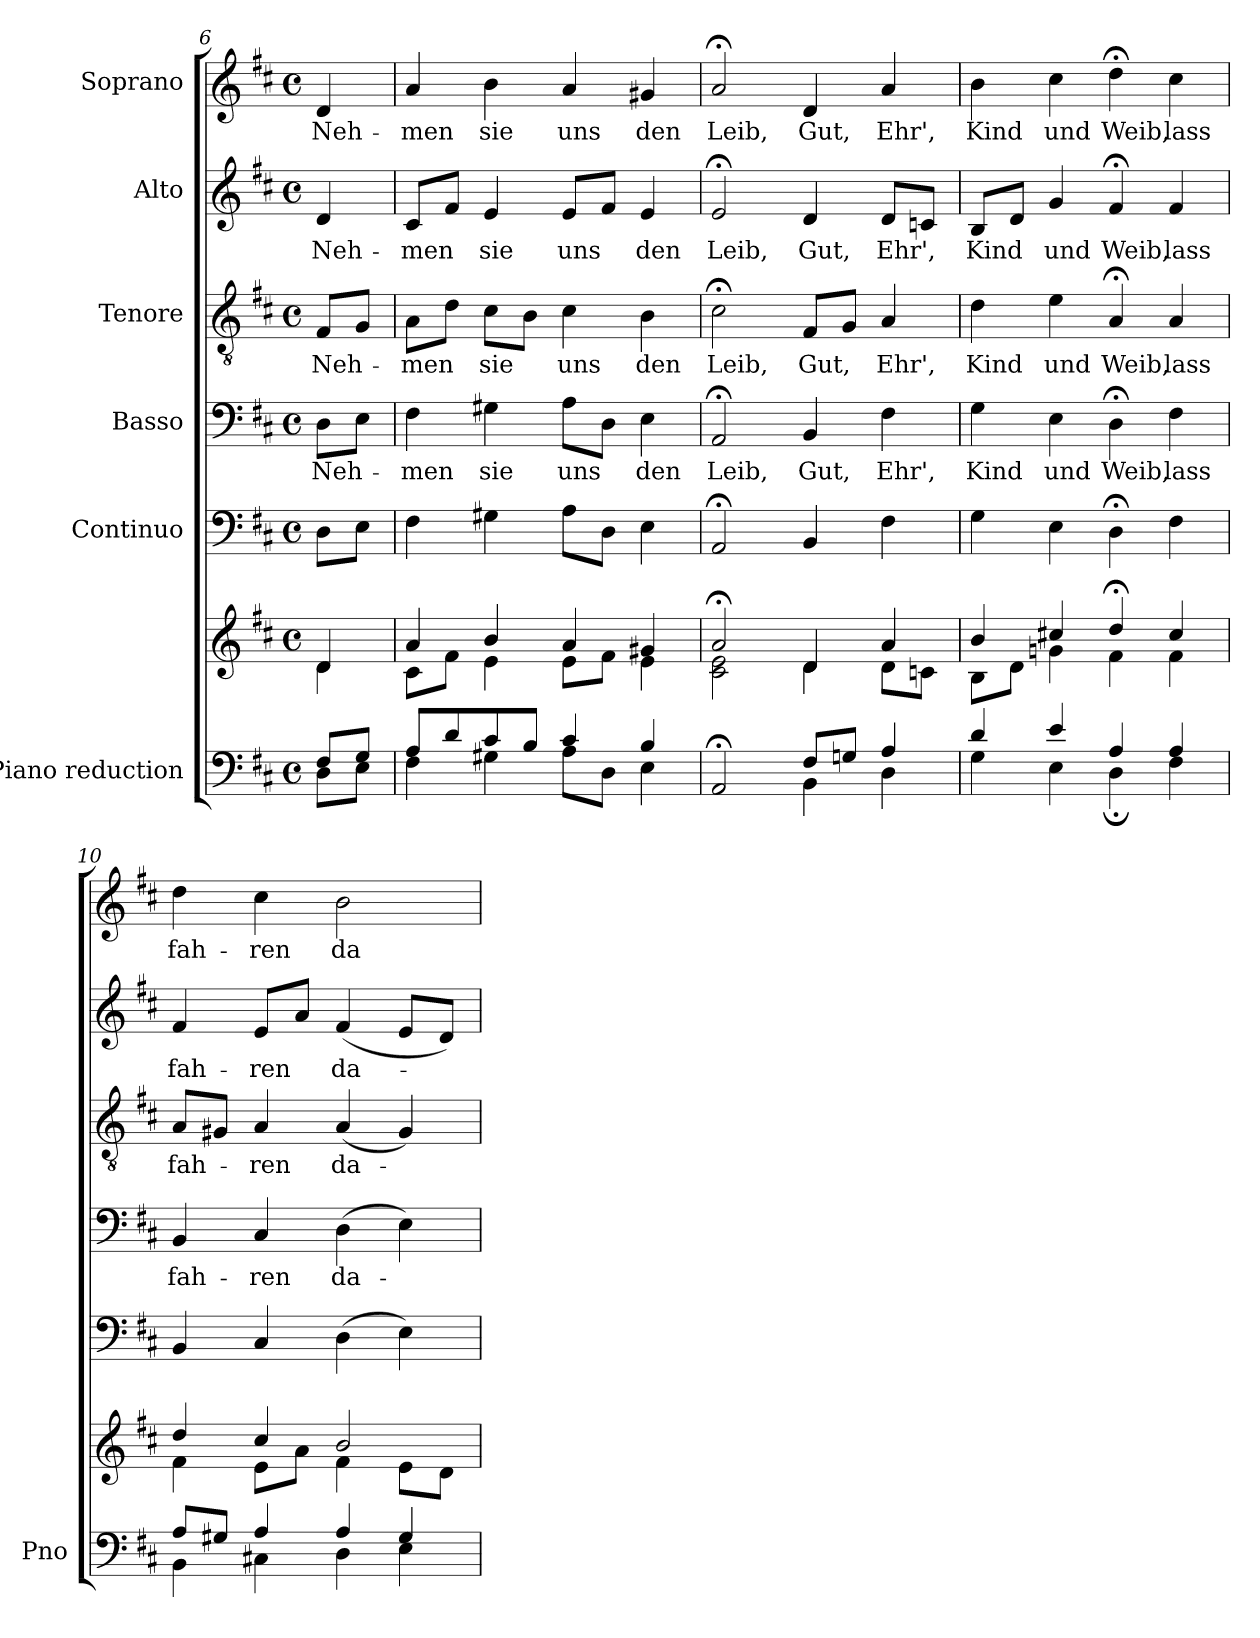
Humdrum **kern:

**kern	**kern	**kern	**kern	**text	**kern	**text	**kern	**text	**kern	**text
*part6	*part6	*part5	*part4	*part4	*part3	*part3	*part2	*part2	*part1	*part1
*staff7	*staff6	*staff5	*staff4	*staff4	*staff3	*staff3	*staff2	*staff2	*staff1	*staff1
*I"Piano reduction	*	*I"Continuo	*I"Basso	*	*I"Tenore	*	*I"Alto	*	*I"Soprano	*
*I'Pno	*	*	*	*	*	*	*	*	*	*
*clefF4	*clefG2	*clefF4	*clefF4	*	*clefGv2	*	*clefG2	*	*clefG2	*
*k[f#c#]	*k[f#c#]	*k[f#c#]	*k[f#c#]	*	*k[f#c#]	*	*k[f#c#]	*	*k[f#c#]	*
*M4/4	*M4/4	*M4/4	*M4/4	*	*M4/4	*	*M4/4	*	*M4/4	*
*met(c)	*met(c)	*met(c)	*met(c)	*	*met(c)	*	*met(c)	*	*met(c)	*
=6	=6	=6	=6	=6	=6	=6	=6	=6	=6	=6
*^	*^	*	*	*	*	*	*	*	*	*
!	!	!	!	!	!	!LO:LY:b	!	!LO:LY:b	!	!LO:LY:b	!	!LO:LY:b
8F#/L	8D\L	4d/	4d\	8D\L	8D\L	Neh-	8F#/L	Neh-	4d/	Neh-	4d/	Neh-
8G/J	8E\J	.	.	8E\J	8E\J	.	8G/J	.	.	.	.	.
=7	=7	=7	=7	=7	=7	=7	=7	=7	=7	=7	=7	=7
!	!	!	!	!	!	!LO:LY:b	!	!LO:LY:b	!	!LO:LY:b	!	!LO:LY:b
8A/L	4F#\	4a/	8c#\L	4F#\	4F#\	-men	8A\L	-men	8c#/L	-men	4a/	men
8d/	.	.	8f#\J	.	.	.	8d\J	.	8f#/J	.	.	.
!	!	!	!	!	!	!LO:LY:b	!	!LO:LY:b	!	!LO:LY:b	!	!LO:LY:b
8c#/	4G#X\	4b/	4e\	4G#X\	4G#X\	sie	8c#\L	sie	4e/	sie	4b\	sie
8B/J	.	.	.	.	.	.	8B\J	.	.	.	.	.
!	!	!	!	!	!	!LO:LY:b	!	!LO:LY:b	!	!LO:LY:b	!	!LO:LY:b
4c#/	8A\L	4a/	8e\L	8A\L	8A\L	uns	4c#\	uns	8e/L	uns	4a/	uns
.	8D\J	.	8f#\J	8D\J	8D\J	.	.	.	8f#/J	.	.	.
!	!	!	!	!	!	!LO:LY:b	!	!LO:LY:b	!	!LO:LY:b	!	!LO:LY:b
4B/	4E\	4g#X/	4e\	4E\	4E\	den	4B\	den	4e/	den	4g#X/	den
=8	=8	=8	=8	=8	=8	=8	=8	=8	=8	=8	=8	=8
!	!	!	!	!	!	!LO:LY:b	!	!LO:LY:b	!	!LO:LY:b	!	!LO:LY:b
2AA;/	2ryy	2a;</	2c#\ 2e\	2AA;</	2AA;</	Leib,	2c#;<\	Leib,	2e;</	Leib,	2a;</	Leib,
!	!	!	!	!	!	!LO:LY:b	!	!LO:LY:b	!	!LO:LY:b	!	!LO:LY:b
8F#/L	4BB\	4d/	4d\	4BB/	4BB/	Gut,	8F#/L	Gut,	4d/	Gut,	4d/	Gut,
8Gn/J	.	.	.	.	.	.	8G/J	.	.	.	.	.
!	!	!	!	!	!	!LO:LY:b	!	!LO:LY:b	!	!LO:LY:b	!	!LO:LY:b
4A/	4D\	4a/	8d\L	4F#\	4F#\	Ehr',	4A/	Ehr',	8d/L	Ehr',	4a/	Ehr',
.	.	.	8cn\J	.	.	.	.	.	8cn/J	.	.	.
!!LO:PB:g=z
=9	=9	=9	=9	=9	=9	=9	=9	=9	=9	=9	=9	=9
!	!	!	!	!	!	!LO:LY:b	!	!LO:LY:b	!	!LO:LY:b	!	!LO:LY:b
4d/	4G\	4b/	8B\L	4G\	4G\	Kind	4d\	Kind	8B/L	Kind	4b\	Kind
.	.	.	8d\J	.	.	.	.	.	8d/J	.	.	.
!	!	!	!	!	!	!LO:LY:b	!	!LO:LY:b	!	!LO:LY:b	!	!LO:LY:b
4e/	4E\	4cc#X/	4gn\	4E\	4E\	und	4e\	und	4g/	und	4cc#\	und
!	!	!	!	!	!	!LO:LY:b	!	!LO:LY:b	!	!LO:LY:b	!	!LO:LY:b
4A/	4D;\	4dd;</	4f#\	4D;<\	4D;<\	Weib,	4A;</	Weib,	4f#;</	Weib,	4dd;<\	Weib,
!	!	!	!	!	!	!LO:LY:b	!	!LO:LY:b	!	!LO:LY:b	!	!LO:LY:b
4A/	4F#\	4cc#/	4f#\	4F#\	4F#\	lass	4A/	lass	4f#/	lass	4cc#\	lass
=10	=10	=10	=10	=10	=10	=10	=10	=10	=10	=10	=10	=10
!	!	!	!	!	!	!LO:LY:b	!	!LO:LY:b	!	!LO:LY:b	!	!LO:LY:b
8A/L	4BB\	4dd/	4f#\	4BB/	4BB/	fah-	8A/L	fah-	4f#/	fah-	4dd\	fah-
8G#X/J	.	.	.	.	.	.	8G#X/J	.	.	.	.	.
!	!	!	!	!	!	!LO:LY:b	!	!LO:LY:b	!	!LO:LY:b	!	!LO:LY:b
4A/	4C#X\	4cc#/	8e\L	4C#/	4C#/	-ren	4A/	-ren	8e/L	-ren	4cc#\	ren
.	.	.	8a\J	.	.	.	.	.	8a/J	.	.	.
!	!	!	!	!	!	!LO:LY:b	!	!LO:LY:b	!	!LO:LY:b	!	!LO:LY:b
4A/	4D\	2b/	4f#\	(4D\	(4D\	da-	(4A/	da-	(4f#/	da-	2b\	da-
4G#/	4E\	.	8e\L	4E\)	4E\)	.	4G#/)	.	8e/L	.	.	.
.	.	.	8d\J	.	.	.	.	.	8d/J)	.	.	.
*v	*v	*	*	*	*	*	*	*	*	*	*	*
*	*v	*v	*	*	*	*	*	*	*	*	*
=	=	=	=	=	=	=	=	=	=	=
*-	*-	*-	*-	*-	*-	*-	*-	*-	*-	*-
